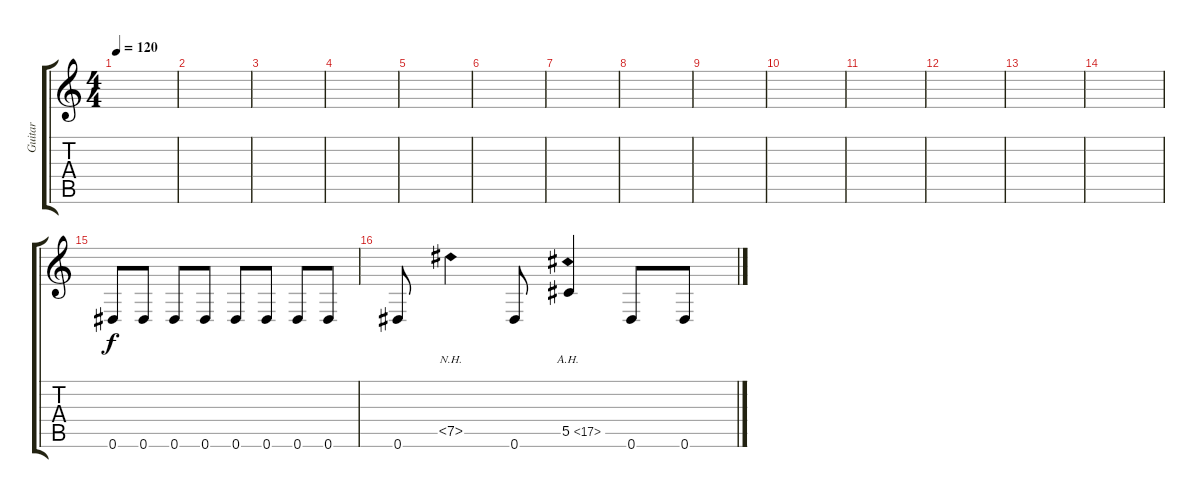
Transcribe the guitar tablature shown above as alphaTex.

\track ("Guitar" "Guitar") {instrument distortionguitar}
\staff {score tabs}
\tuning (Eb4 Bb3 Gb3 Db3 Ab2 Eb2) {hide}
\ts (4 4)
\tempo 120
\clef g2
\ks c
|
|
|
|
|
|
|
|
|
|
|
|
|
|
0.6.8 0.6.8 0.6.8 0.6.8 0.6.8 0.6.8 0.6.8 0.6.8 |
0.6.8 7.5{nh}.4 0.6.8 5.5{ah 12}.4 0.6.8 0.6.8
